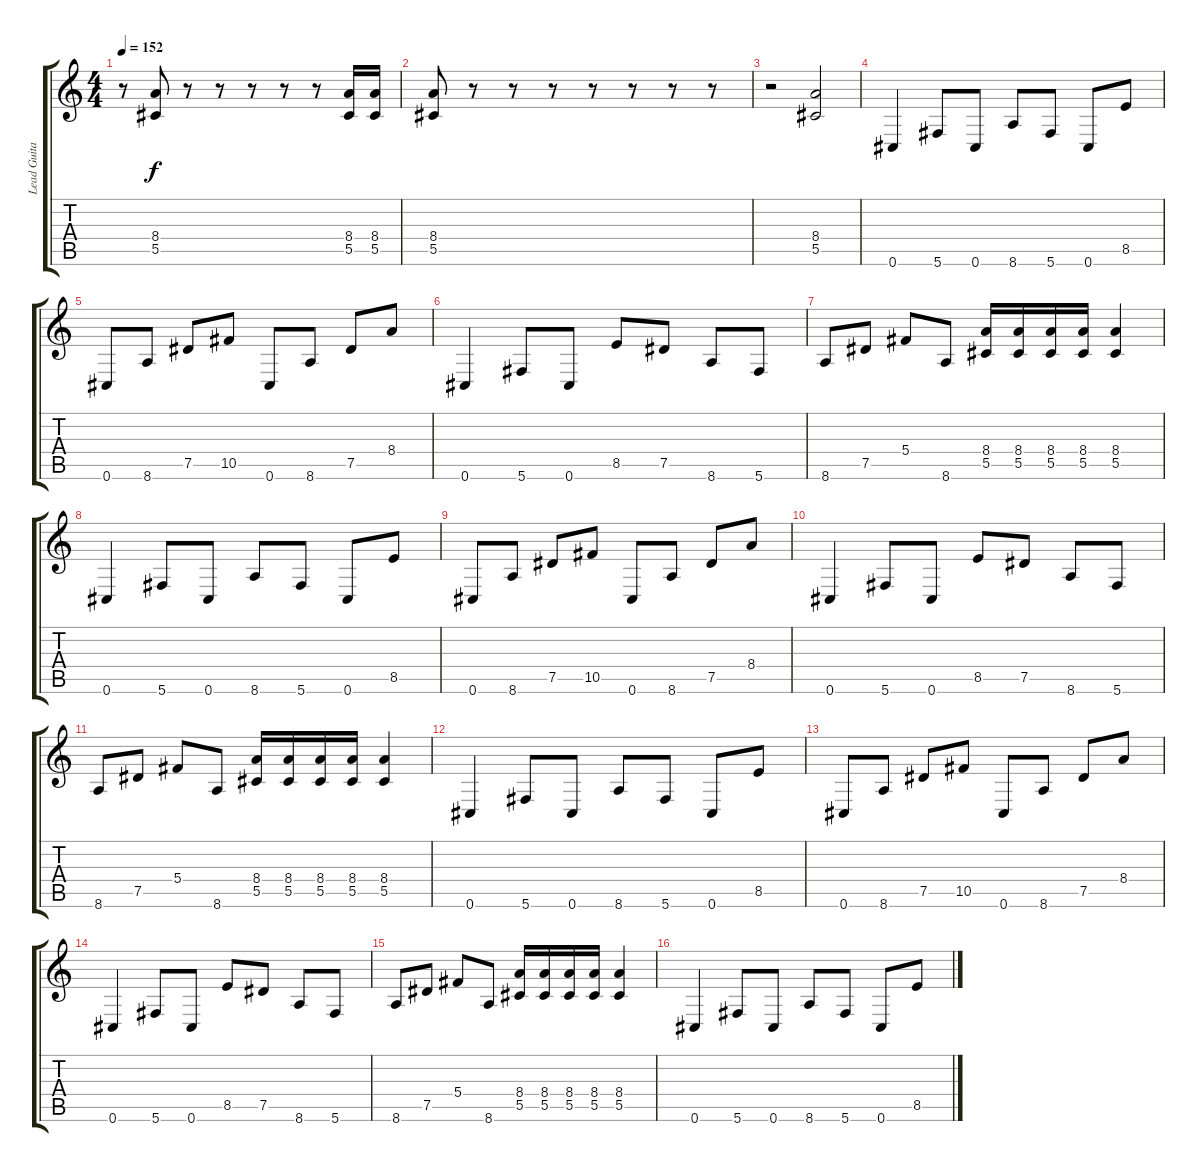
\track ("Lead Guitar" "Lead Guita") {instrument distortionguitar}
\staff {score tabs}
\tuning (Eb4 Bb3 Gb3 Db3 Ab2 Db2) {hide}
\ts (4 4)
\tempo 152
\clef g2
\ks c
r.8{dy f} (8.4 5.5).8 r.8 r.8 r.8 r.8 r.8 (8.4 5.5).16 (8.4 5.5).16 |
(8.4 5.5).8 r.8 r.8 r.8 r.8 r.8 r.8 r.8 |
r.2 (8.4 5.5).2 |
0.6.4 5.6.8 0.6.8 8.6.8 5.6.8 0.6.8 8.5.8 |
0.6.8 8.6.8 7.5.8 10.5.8 0.6.8 8.6.8 7.5.8 8.4.8 |
0.6.4 5.6.8 0.6.8 8.5.8 7.5.8 8.6.8 5.6.8 |
8.6.8 7.5.8 5.4.8 8.6.8 (8.4 5.5).16 (8.4 5.5).16 (8.4 5.5).16 (8.4 5.5).16 (8.4 5.5).4 |
0.6.4 5.6.8 0.6.8 8.6.8 5.6.8 0.6.8 8.5.8 |
0.6.8 8.6.8 7.5.8 10.5.8 0.6.8 8.6.8 7.5.8 8.4.8 |
0.6.4 5.6.8 0.6.8 8.5.8 7.5.8 8.6.8 5.6.8 |
8.6.8 7.5.8 5.4.8 8.6.8 (8.4 5.5).16 (8.4 5.5).16 (8.4 5.5).16 (8.4 5.5).16 (8.4 5.5).4 |
0.6.4 5.6.8 0.6.8 8.6.8 5.6.8 0.6.8 8.5.8 |
0.6.8 8.6.8 7.5.8 10.5.8 0.6.8 8.6.8 7.5.8 8.4.8 |
0.6.4 5.6.8 0.6.8 8.5.8 7.5.8 8.6.8 5.6.8 |
8.6.8 7.5.8 5.4.8 8.6.8 (8.4 5.5).16 (8.4 5.5).16 (8.4 5.5).16 (8.4 5.5).16 (8.4 5.5).4 |
0.6.4 5.6.8 0.6.8 8.6.8 5.6.8 0.6.8 8.5.8
